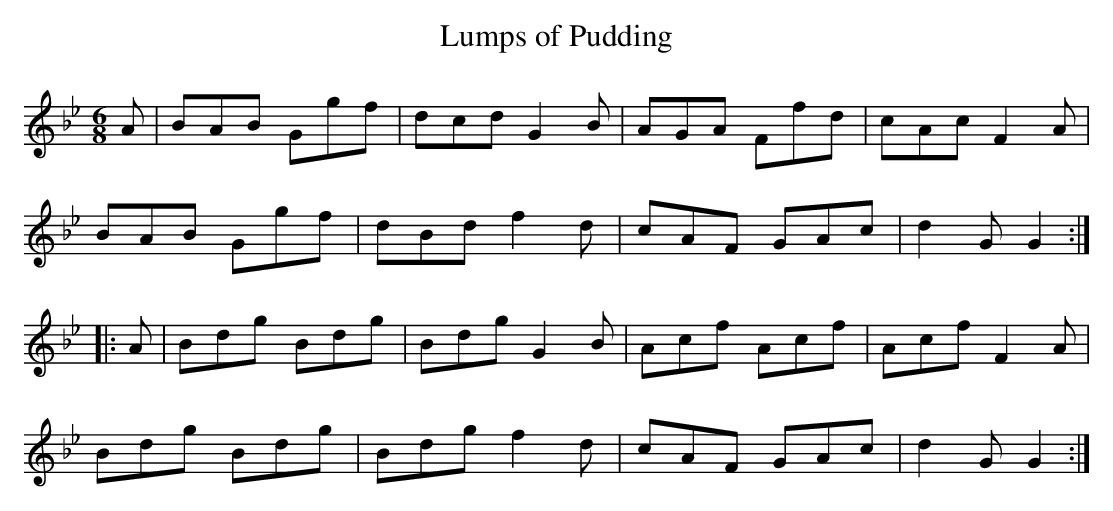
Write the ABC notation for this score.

X:1
T:Lumps of Pudding
M:6/8
L:1/8
K:Gmin
A|BAB Ggf|dcd G2B|AGA Ffd|cAc F2A|
BAB Ggf|dBd f2d|cAF GAc|d2G G2:||:
A|Bdg Bdg|Bdg G2B|Acf Acf|Acf F2A|
Bdg Bdg|Bdg f2d|cAF GAc|d2G G2:|]
